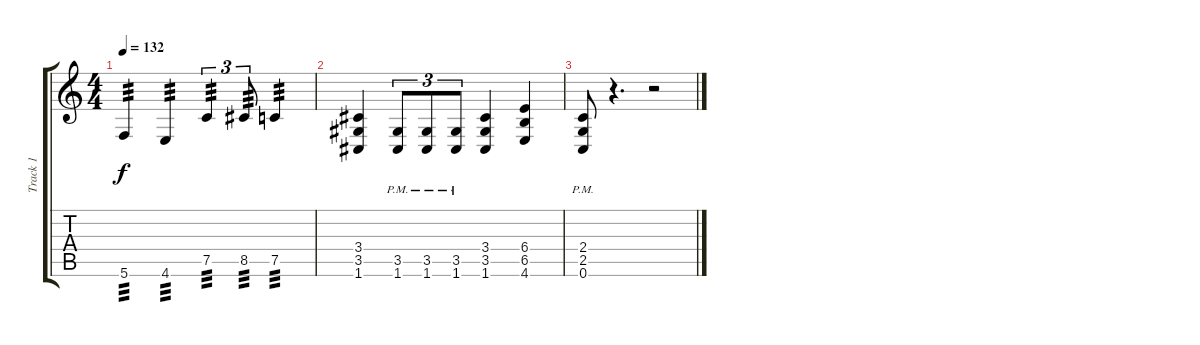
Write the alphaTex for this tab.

\track ("Track 1" "Track 1") {instrument distortionguitar}
\staff {score tabs}
\tuning (C4 G3 Eb3 Bb2 F2 C2) {hide}
\ts (4 4)
\tempo 132
\clef g2
\ks c
5.6.4{tp 3 dy f} 4.6.4{tp 3} 7.5.4{tu (3 2) tp 3} 8.5.8{tu (3 2) tp 3} 7.5.4{tp 3} |
(3.4 3.5 1.6).4 (3.5{pm} 1.6).8{tu (3 2)} (3.5{pm} 1.6{pm}).8{tu (3 2)} (3.5{pm} 1.6{pm}).8{tu (3 2)} (3.4 3.5 1.6).4 (6.4 6.5 4.6).4 |
(2.4{pm} 2.5{pm} 0.6{pm}).8 r.4{d} r.2
